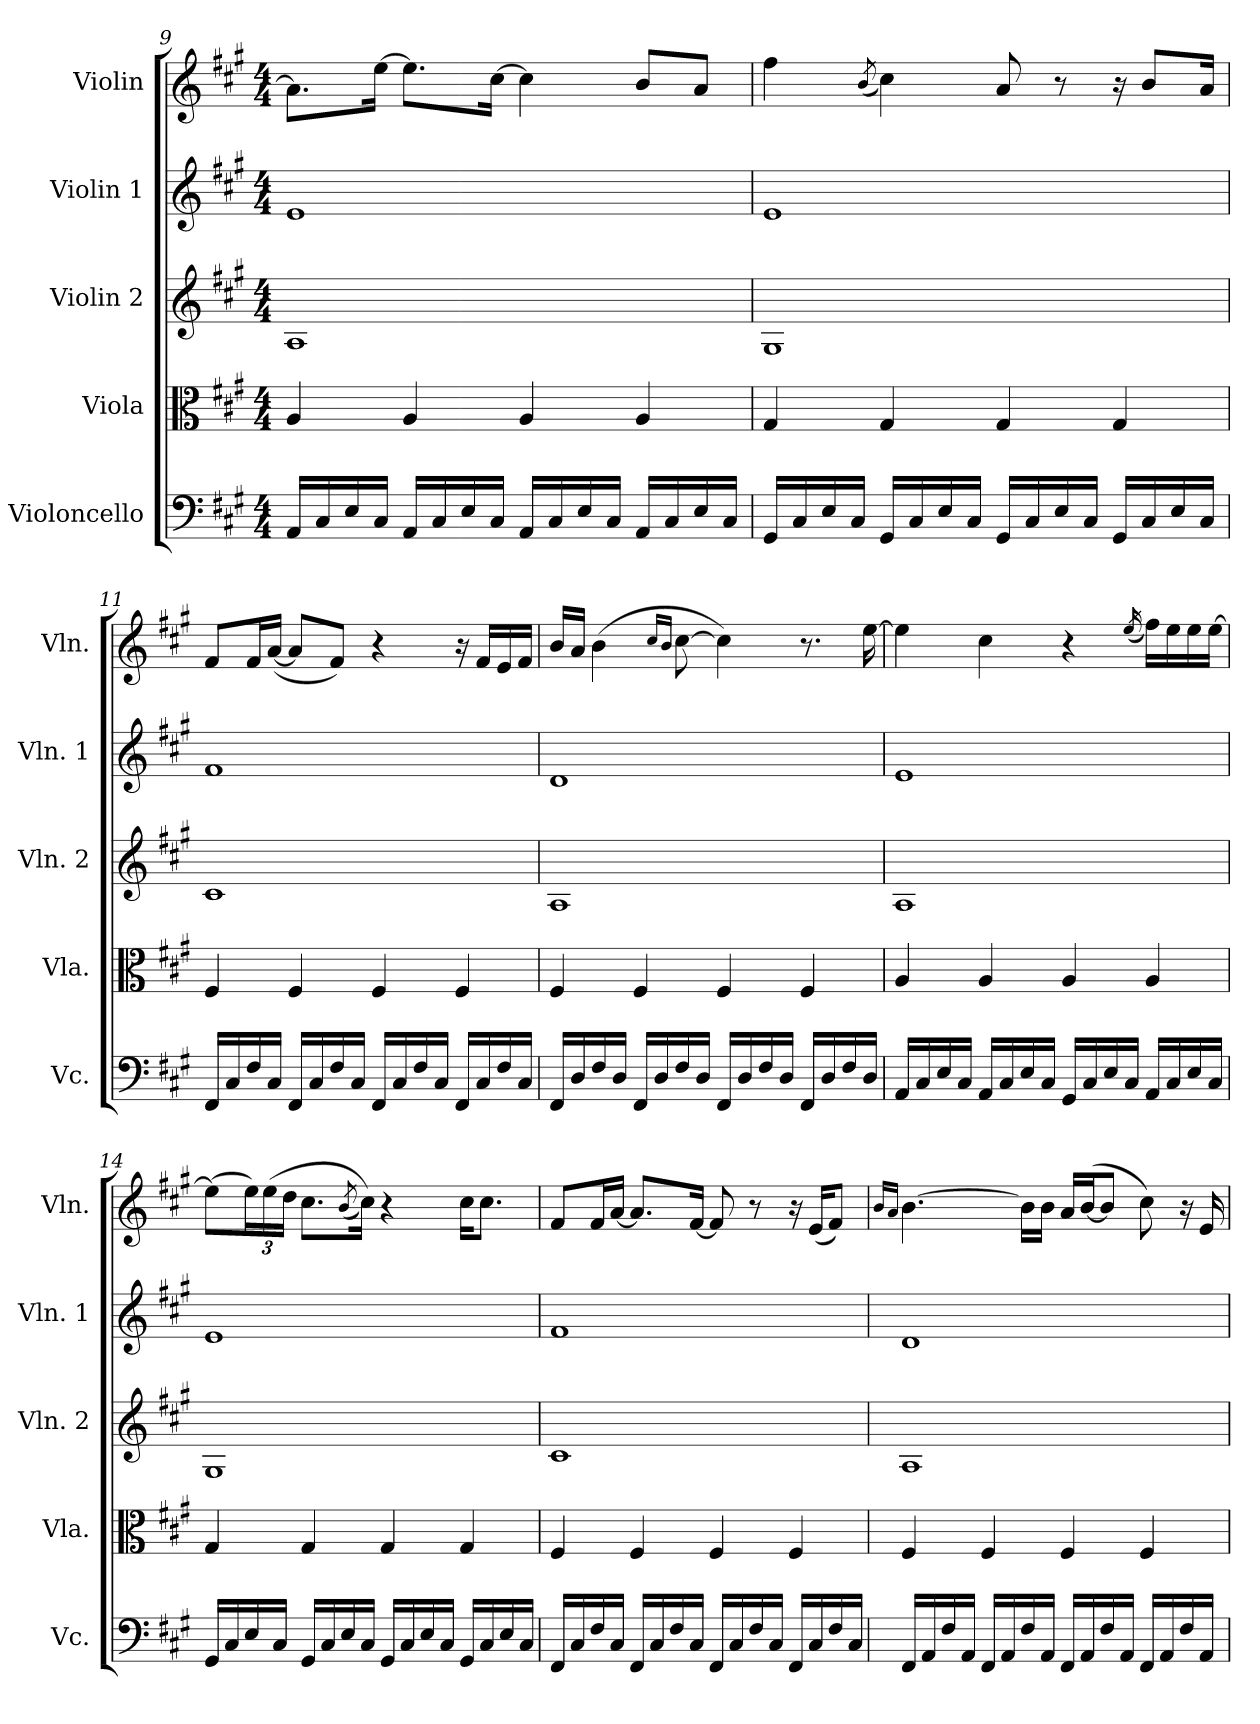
**kern	**kern	**kern	**kern	**kern
*part5	*part4	*part3	*part2	*part1
*staff5	*staff4	*staff3	*staff2	*staff1
*I"Violoncello	*I"Viola	*I"Violin 2	*I"Violin 1	*I"Violin
*I'Vc.	*I'Vla.	*I'Vln. 2	*I'Vln. 1	*I'Vln.
!!LO:LB:g=z
*clefF4	*clefC3	*clefG2	*clefG2	*clefG2
*k[f#c#g#]	*k[f#c#g#]	*k[f#c#g#]	*k[f#c#g#]	*k[f#c#g#]
*M4/4	*M4/4	*M4/4	*M4/4	*M4/4
=9	=9	=9	=9	=9
16AA/LL	4A/	1A	1e	8.a\L]
16C#/	.	.	.	.
16E/	.	.	.	.
16C#/JJ	.	.	.	[16ee\Jk
16AA/LL	4A/	.	.	8.ee\L]
16C#/	.	.	.	.
16E/	.	.	.	.
16C#/JJ	.	.	.	[16cc#\Jk
16AA/LL	4A/	.	.	4cc#\]
16C#/	.	.	.	.
16E/	.	.	.	.
16C#/JJ	.	.	.	.
16AA/LL	4A/	.	.	8b/L
16C#/	.	.	.	.
16E/	.	.	.	8a/J
16C#/JJ	.	.	.	.
=10	=10	=10	=10	=10
16GG#/LL	4G#/	1G#	1e	4ff#\
16C#/	.	.	.	.
16E/	.	.	.	.
16C#/JJ	.	.	.	.
.	.	.	.	(8qb/
16GG#/LL	4G#/	.	.	4cc#\)
16C#/	.	.	.	.
16E/	.	.	.	.
16C#/JJ	.	.	.	.
16GG#/LL	4G#/	.	.	8a/
16C#/	.	.	.	.
16E/	.	.	.	8r
16C#/JJ	.	.	.	.
16GG#/LL	4G#/	.	.	16r
16C#/	.	.	.	8b/L
16E/	.	.	.	.
16C#/JJ	.	.	.	16a/Jk
=11	=11	=11	=11	=11
16FF#/LL	4F#/	1c#	1f#	8f#/L
16C#/	.	.	.	.
16F#/	.	.	.	16f#/L
16C#/JJ	.	.	.	([16a/JJ
16FF#/LL	4F#/	.	.	8a/L]
16C#/	.	.	.	.
16F#/	.	.	.	8f#/J)
16C#/JJ	.	.	.	.
16FF#/LL	4F#/	.	.	4r
16C#/	.	.	.	.
16F#/	.	.	.	.
16C#/JJ	.	.	.	.
16FF#/LL	4F#/	.	.	16r
16C#/	.	.	.	16f#/LL
16F#/	.	.	.	16e/
16C#/JJ	.	.	.	16f#/JJ
=12	=12	=12	=12	=12
16FF#/LL	4F#/	1A	1d	16b/LL
16D/	.	.	.	16a/JJ
16F#/	.	.	.	(4b\
16D/JJ	.	.	.	.
16FF#/LL	4F#/	.	.	.
16D/	.	.	.	.
.	.	.	.	16qcc#/LL
.	.	.	.	16qb/JJ
16F#/	.	.	.	[8cc#\
16D/JJ	.	.	.	.
16FF#/LL	4F#/	.	.	4cc#\])
16D/	.	.	.	.
16F#/	.	.	.	.
16D/JJ	.	.	.	.
16FF#/LL	4F#/	.	.	8.r
16D/	.	.	.	.
16F#/	.	.	.	.
16D/JJ	.	.	.	[16ee\
!!LO:LB:g=z
=13	=13	=13	=13	=13
16AA/LL	4A/	1A	1e	4ee\]
16C#/	.	.	.	.
16E/	.	.	.	.
16C#/JJ	.	.	.	.
16AA/LL	4A/	.	.	4cc#\
16C#/	.	.	.	.
16E/	.	.	.	.
16C#/JJ	.	.	.	.
16GG#/LL	4A/	.	.	4r
16C#/	.	.	.	.
16E/	.	.	.	.
16C#/JJ	.	.	.	.
.	.	.	.	(16qee/
16AA/LL	4A/	.	.	16ff#\LL)
16C#/	.	.	.	16ee\
16E/	.	.	.	16ee\
16C#/JJ	.	.	.	[16ee\JJ
=14	=14	=14	=14	=14
16GG#/LL	4G#/	1G#	1e	(8ee\L]
16C#/	.	.	.	.
*	*	*	*	*Xbrackettup
16E/	.	.	.	24ee\L)
.	.	.	.	(24ee\
16C#/JJ	.	.	.	.
.	.	.	.	24dd\JJ
16GG#/LL	4G#/	.	.	8.cc#\L
16C#/	.	.	.	.
16E/	.	.	.	.
.	.	.	.	(8qb/
16C#/JJ	.	.	.	16cc#\Jk))
16GG#/LL	4G#/	.	.	4r
16C#/	.	.	.	.
16E/	.	.	.	.
16C#/JJ	.	.	.	.
16GG#/LL	4G#/	.	.	16cc#\KL
16C#/	.	.	.	8.cc#\J
16E/	.	.	.	.
16C#/JJ	.	.	.	.
=15	=15	=15	=15	=15
16FF#/LL	4F#/	1c#	1f#	8f#/L
16C#/	.	.	.	.
16F#/	.	.	.	16f#/L
16C#/JJ	.	.	.	[16a/JJ
16FF#/LL	4F#/	.	.	8.a/L]
16C#/	.	.	.	.
16F#/	.	.	.	.
16C#/JJ	.	.	.	[16f#/Jk
16FF#/LL	4F#/	.	.	8f#/]
16C#/	.	.	.	.
16F#/	.	.	.	8r
16C#/JJ	.	.	.	.
16FF#/LL	4F#/	.	.	16r
16C#/	.	.	.	(16e/KL
16F#/	.	.	.	8f#/J)
16C#/JJ	.	.	.	.
=16	=16	=16	=16	=16
.	.	.	.	16qb/LL
.	.	.	.	16qa/JJ
16FF#/LL	4F#/	1A	1d	[4.b\
16AA/	.	.	.	.
16F#/	.	.	.	.
16AA/JJ	.	.	.	.
16FF#/LL	4F#/	.	.	.
16AA/	.	.	.	.
16F#/	.	.	.	16b\LL]
16AA/JJ	.	.	.	16b\JJ
16FF#/LL	4F#/	.	.	16a/LL
16AA/	.	.	.	([16b/J
16F#/	.	.	.	8b/J]
16AA/JJ	.	.	.	.
16FF#/LL	4F#/	.	.	8cc#\)
16AA/	.	.	.	.
16F#/	.	.	.	16r
16AA/JJ	.	.	.	16e/
=	=	=	=	=
*-	*-	*-	*-	*-
